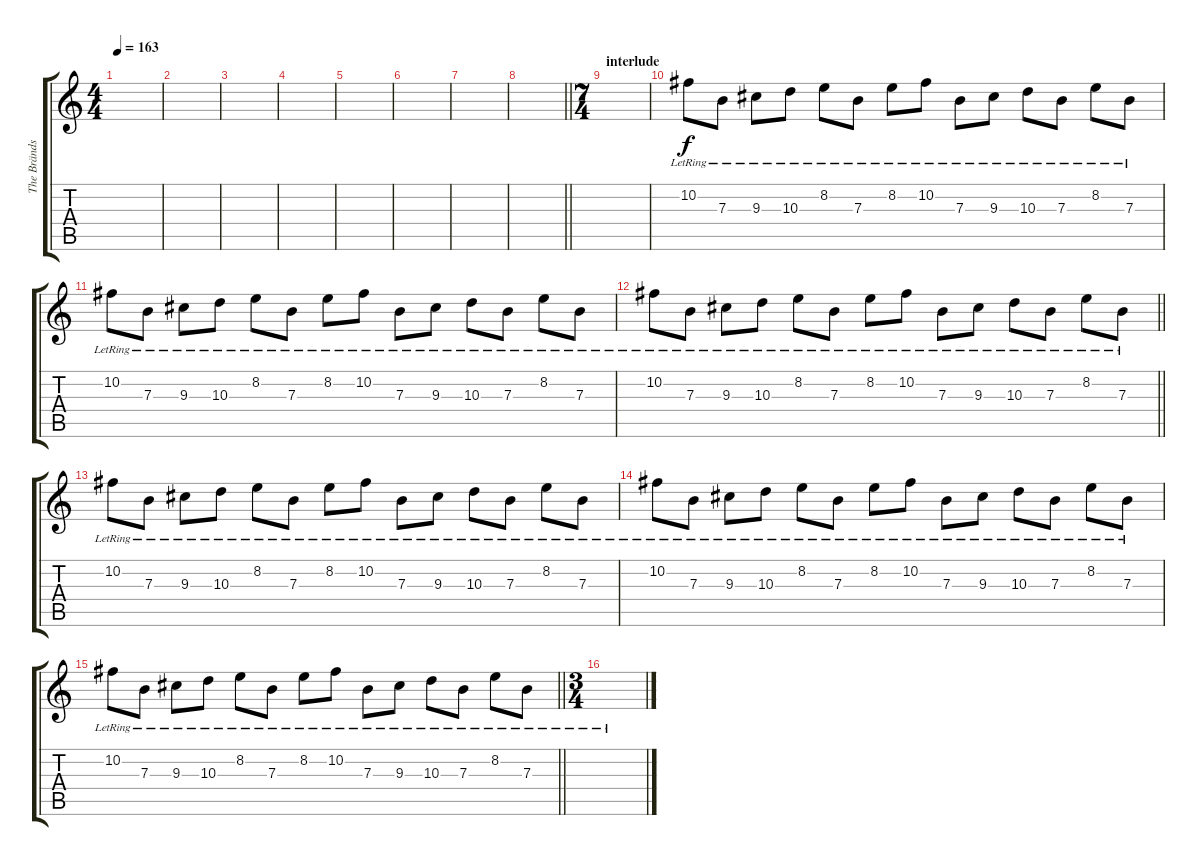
\track ("The Brändström #3" "The Bränds") {instrument electricgrandpiano}
\staff {score tabs}
\tuning (Db5 Ab4 E4 B3 Gb3 B2) {hide}
\ts (4 4)
\section ("" "")
\tempo 163
\clef g2
\ks c
|
|
|
|
|
|
|
\barLineRight lightlight
|
\ts (7 4)
\section ("" "interlude")
|
10.2{lr}.8 7.3{lr}.8 9.3{lr}.8 10.3{lr}.8 8.2{lr}.8 7.3{lr}.8 8.2{lr}.8 10.2{lr}.8 7.3{lr}.8 9.3{lr}.8 10.3{lr}.8 7.3{lr}.8 8.2{lr}.8 7.3{lr}.8 |
10.2{lr}.8 7.3{lr}.8 9.3{lr}.8 10.3{lr}.8 8.2{lr}.8 7.3{lr}.8 8.2{lr}.8 10.2{lr}.8 7.3{lr}.8 9.3{lr}.8 10.3{lr}.8 7.3{lr}.8 8.2{lr}.8 7.3{lr}.8 |
\barLineRight lightlight
10.2{lr}.8 7.3{lr}.8 9.3{lr}.8 10.3{lr}.8 8.2{lr}.8 7.3{lr}.8 8.2{lr}.8 10.2{lr}.8 7.3{lr}.8 9.3{lr}.8 10.3{lr}.8 7.3{lr}.8 8.2{lr}.8 7.3{lr}.8 |
\section ("" "")
10.2{lr}.8 7.3{lr}.8 9.3{lr}.8 10.3{lr}.8 8.2{lr}.8 7.3{lr}.8 8.2{lr}.8 10.2{lr}.8 7.3{lr}.8 9.3{lr}.8 10.3{lr}.8 7.3{lr}.8 8.2{lr}.8 7.3{lr}.8 |
10.2{lr}.8 7.3{lr}.8 9.3{lr}.8 10.3{lr}.8 8.2{lr}.8 7.3{lr}.8 8.2{lr}.8 10.2{lr}.8 7.3{lr}.8 9.3{lr}.8 10.3{lr}.8 7.3{lr}.8 8.2{lr}.8 7.3{lr}.8 |
\barLineRight lightlight
10.2{lr}.8 7.3{lr}.8 9.3{lr}.8 10.3{lr}.8 8.2{lr}.8 7.3{lr}.8 8.2{lr}.8 10.2{lr}.8 7.3{lr}.8 9.3{lr}.8 10.3{lr}.8 7.3{lr}.8 8.2{lr}.8 7.3{lr}.8 |
\ts (3 4)
\section ("" "")
